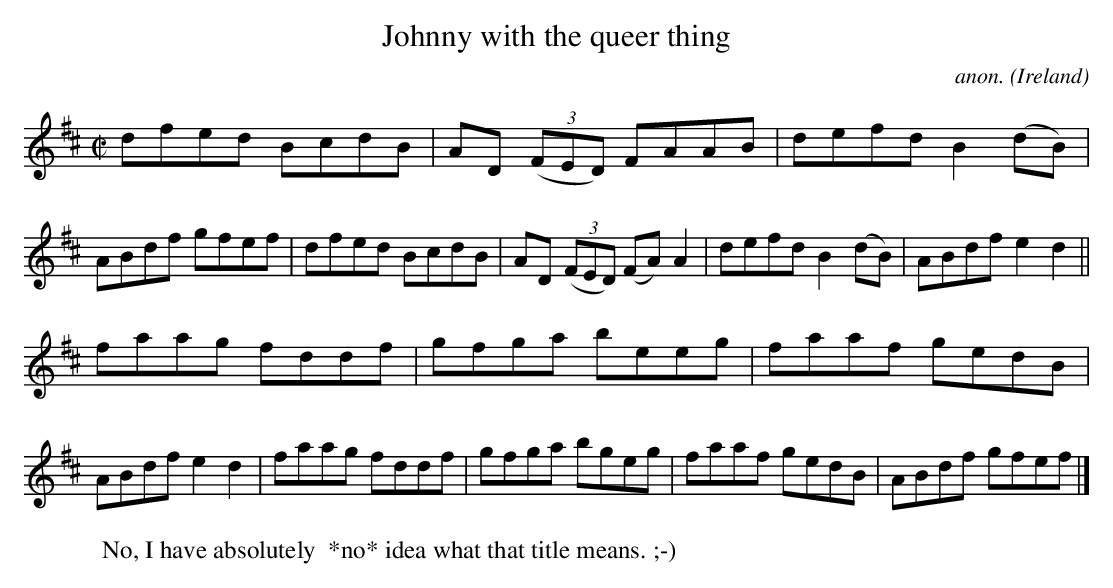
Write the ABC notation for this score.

X:1
T:Johnny with the queer thing
C:anon.
O:Ireland
M:C|
L:1/8
K:D
dfed BcdB|AD (3(FED) FAAB|defd B2(dB)|ABdf gfef|dfed BcdB|AD (3(FED) (FA) A2|defd B2(dB)|ABdf e2d2||
faag fddf|gfga beeg|faaf gedB|ABdf e2d2|faag fddf|gfga bgeg|faaf gedB|ABdf gfef|]
W:No, I have absolutely  *no* idea what that title means. ;-)
